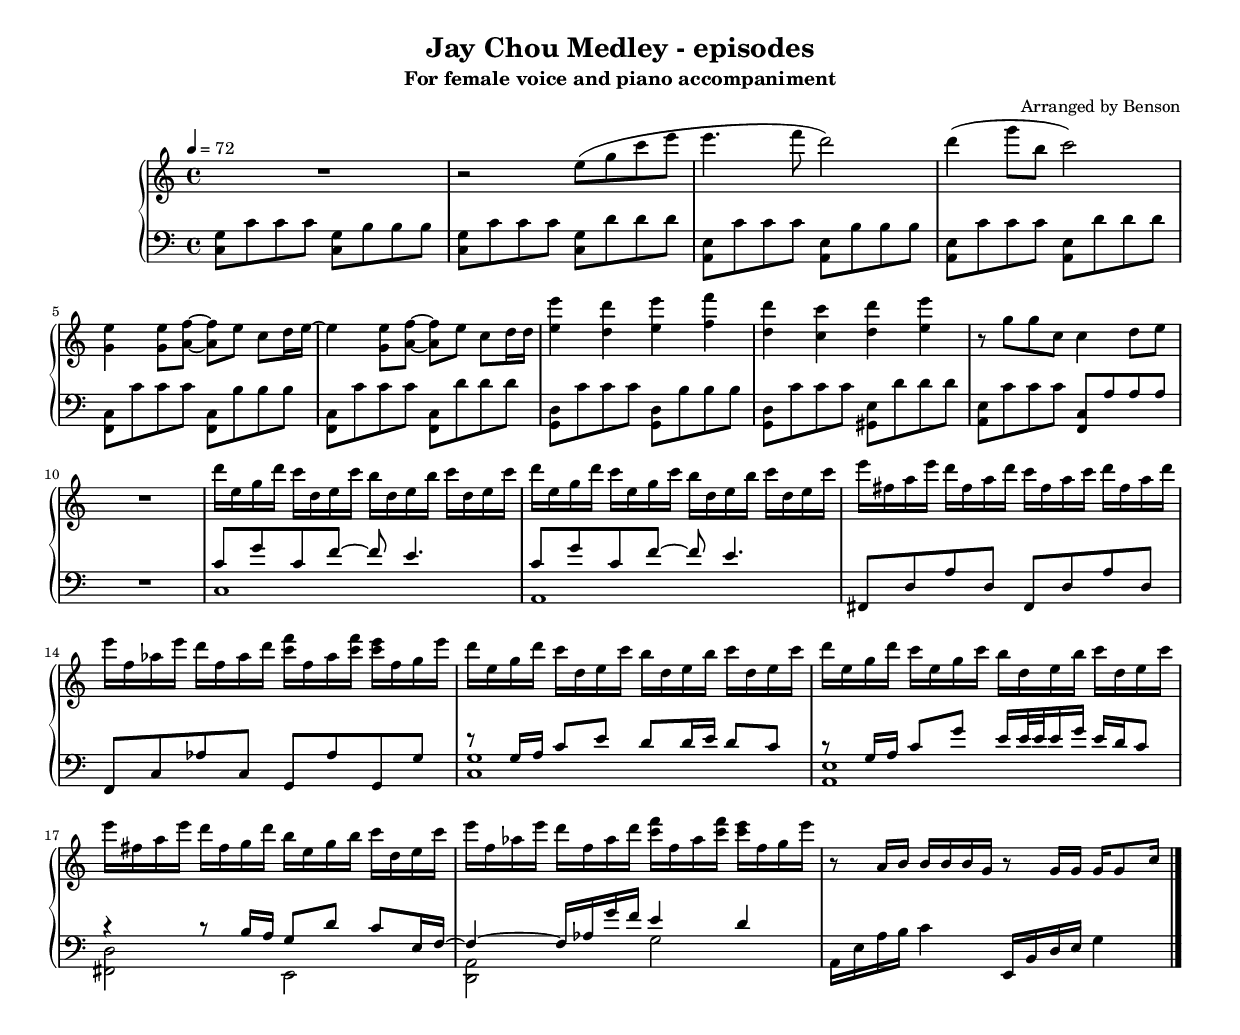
\version "2.18.2"
#(set-global-staff-size 15)

%%%%%%%%%%%%%%%%%%%%%%%%%%%%%%%%%%%%%%%%%%%%%%%%%%%%%%%%%%%%%%%%%%%%%%%%%%%%%%%%%%%%%%%%%%
%%  http://lsr.di.unimi.it/LSR/Item?id=445

%LSR by Jay Anderson.
%modyfied by Simon Albrecht on March 2014.
%=> http://lilypond.1069038.n5.nabble.com/LSR-445-error-td160662.html

#(define (octave-up m t)
 (let* ((octave (1- t))
      (new-note (ly:music-deep-copy m))
      (new-pitch (ly:make-pitch
        octave
        (ly:pitch-notename (ly:music-property m 'pitch))
        (ly:pitch-alteration (ly:music-property m 'pitch)))))
  (set! (ly:music-property new-note 'pitch) new-pitch)
  new-note))

#(define (octavize-chord elements t)
 (cond ((null? elements) elements)
     ((eq? (ly:music-property (car elements) 'name) 'NoteEvent)
       (cons (car elements)
             (cons (octave-up (car elements) t)
                   (octavize-chord (cdr elements) t))))
     (else (cons (car elements) (octavize-chord (cdr elements ) t)))))

#(define (octavize music t)
 (if (eq? (ly:music-property music 'name) 'EventChord)
       (ly:music-set-property! music 'elements (octavize-chord
(ly:music-property music 'elements) t)))
 music)

makeOctaves = #(define-music-function (parser location arg mus) (integer? ly:music?)
 (music-map (lambda (x) (octavize x arg)) (event-chord-wrap! mus)))
%%%%%%%%%%%%%%%%%%%%%%%%%%%%%%%%%%%%%%%%%%%%%%%%%%%%%%%%%%%%%%%%%%%%%%%%%%%%%%%%%%%%%%%%%%


\header {
  title = "Jay Chou Medley - episodes"
  subtitle = "For female voice and piano accompaniment"
  arranger = "Arranged by Benson"
}

upper-intro = \relative c'' {
  R1
  r2 e8( g c e
  e4. f8 d2)
  d4( g8 b, c2)
  % d4 g8 b, c2
  <g, e'>4 q8 <a f'>~ q e' c d16 e~ e4
  <g, e'>8 <a f'>~ q e' c d16 d %~ d2 r2
  \makeOctaves 1 { e4 d e f d c d e }

  % a,8 c g' c,
  % f,8 g16 a g'8 c,
  % c, g' g' c,
  % c, g'' b,, g''

  % R1
  r8 g g c, c4 d8 e

}

lower-intro = \relative c {
  <c g'>8 c' c c
  q b b b
  q c c c
  q d d d
  <a, e'> c' c c
  q b b b
  q c c c
  q d d d
  <f,, c'> c'' c c
  q b b b
  q c c c
  q d d d
  % a,8 c g' c,
  % f,8 g16 a g'8 c,
  % c, g' g' c,
  % c, g'' b,, g''
  % <g, d'> c' c c
  <g,, d'> c' c c
  q b b b
  q c c c
  <gis, e'> d'' d d
  <a, e'> c' c c
  <f,, c'> a' a a
  % a,8 c g' c,
  % f,8 g16 a g'8 c,
  % c, g' g' c,
  % c, g'' b,, g''
}

upper-episode-one = \relative c''' {
  d16 e, g d' c d, e c' b d, e b' c d, e c'
  d e, g d' c e, g c b d, e b' c d, e c'
  e fis, a e' d fis, a d c fis, a c d fis, a d
  e f, aes e' d f, aes d <c f> f, aes <c f> <c e> f, g e'

  d16 e, g d' c d, e c' b d, e b' c d, e c'
  d e, g d' c e, g c b d, e b' c d, e c'
  % e fis, a e' d fis, a d c fis, a c d fis, a d
  % e f, aes e' d f, aes d <c f> f, aes <c f> <c e> f, g e'
  e fis, a e' d fis, g d' b e, g b c d, e c'
  e f, aes e' d f, aes d <c f> f, aes <c f> <c e> f, g e'
  r8 a,,16 b b b b g r8 g16 g g g8 c16
}

lower-episode-one = \relative c' {
  << {
    c8 g' c, f~ f e4.
    c8 g' c, f~ f e4.
  } \\ {
    c,1 a
  } >>
  fis8 d' a' d, fis, d' a' d,
  f, c' aes' c, g aes' g, g'
  << {
    r8 g16 a c8 e d d16 e d8 c
    r8 g16 a c8 g' e16 e32 e e16 g e d c8
    r4 r8 b16 a g8 d' c e,16 f~ f4~ f16 aes g' f e4 d
  } \\ {
    <c, g'>1
    <a e'>
    % <fis d'>
    % <f c'>
    <fis d'>2 e
    <d a'>2 g'
  } >>
  a,16 e' a b c4
  e,,16 b' d e g4
}

upper-midi = \relative c' {
  \set Staff.pedalSustainStyle = #'bracket
  \key c \major
  \clef treble
  \tempo 4 = 72
  \time 4/4
  \upper-intro
  R1
  \upper-episode-one
  \bar "|."
}

upper-print = \relative c' {
  \set Staff.pedalSustainStyle = #'bracket
  \key c \major
  \clef treble
  \tempo 4 = 72
  \time 4/4
  \upper-intro
  R1
  \upper-episode-one
  \bar "|."
}

lower-midi = \relative c {
  \set Staff.pedalSustainStyle = #'bracket
  \key c \major
  \clef bass
  \time 4/4
  \lower-intro
  R1
  \lower-episode-one
  \bar "|."
}

lower-print = \relative c {
  \set Staff.pedalSustainStyle = #'bracket
  \key c \major
  \clef bass
  \time 4/4
  \lower-intro
  R1
  \lower-episode-one
  \bar "|."
}

dynamics = {
}

guitarchords = \chordmode {
}

\score {
  <<
    % \new ChordNames {
      % \guitarchords
    % }
    \new PianoStaff <<
      \set Staff.midiInstrument = #"acoustic grand"
      \set Staff.instrumentName = #"Piano"
      \new Staff = "right" {
        \set Staff.midiMinimumVolume = #0.5
        \set Staff.midiMaximumVolume = #0.6
        \upper-midi
      }
      \new Staff = "left" {
        \set Staff.midiMinimumVolume = #0.5
        \set Staff.midiMaximumVolume = #0.6
        \lower-midi
      }
    >>
  >>
  \midi {
    \context {
      \ChordNameVoice \remove Note_performer
    }
  }
}

\score {
  <<
    \new ChordNames {
      \set chordChanges = ##t
      % \guitarchords
    }
    \new PianoStaff <<
      \set PianoStaff.connectArpeggios = ##t
      \set Staff.midiInstrument = #"acoustic grand"
      \set Staff.instrumentName = #"Piano"
      \new Staff = "right" { \upper-print }
      \new Dynamics = "Dynamics_pf" \dynamics
      \new Staff = "left" { \lower-print }
    >>
  >>
  \layout {
    \context {
      % add the RemoveEmptyStaffContext that erases rest-only staves
      \Staff \RemoveEmptyStaves
    }
    \context {
      % add the RemoveEmptyStaffContext that erases rest-only staves
      \Dynamics \RemoveEmptyStaves
    }
    \context {
      \Score
      % Remove all-rest staves also in the first system
      \override VerticalAxisGroup.remove-first = ##t
      % If only one non-empty staff in a system exists, still print the starting bar
      \override SystemStartBar.collapse-height = #1
    }
    \context {
      \ChordNames
      \override ChordName #'font-size = #-3
    }
  }
}
